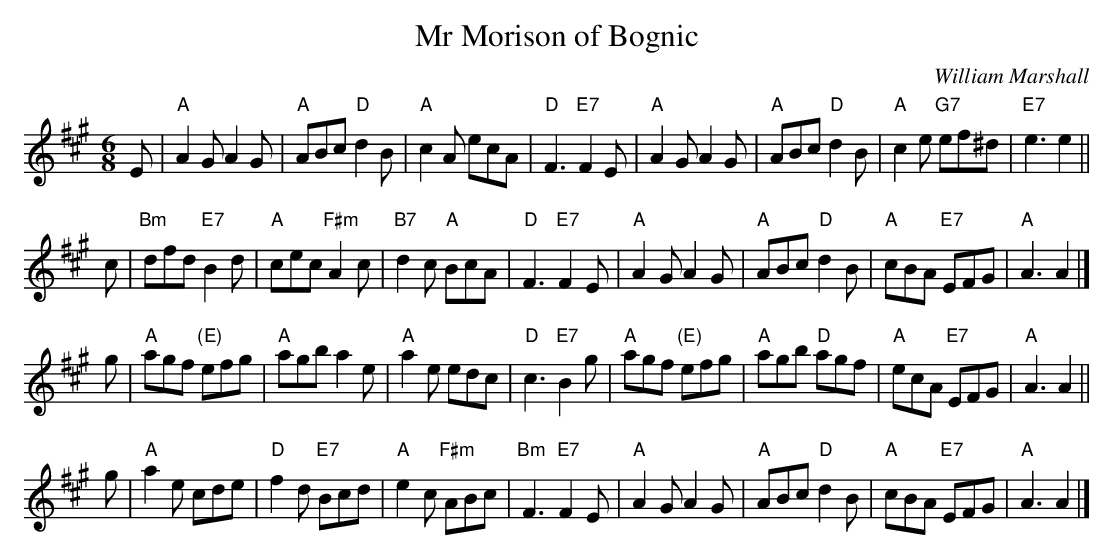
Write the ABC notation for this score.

X:1
T: Mr Morison of Bognic
C: William Marshall
M: 6/8
L: 1/8
K: A
E \
| "A"A2G A2G | "A"ABc "D"d2B | "A"c2A ecA | "D"F3 "E7"F2E \
| "A"A2G A2G | "A"ABc "D"d2B | "A"c2e "G7"ef^d | "E7"e3 e2 ||
c \
| "Bm"dfd "E7"B2d | "A"cec "F#m"A2c | "B7"d2c "A"BcA | "D"F3 "E7"F2E \
| "A"A2G A2G | "A"ABc "D"d2B | "A"cBA "E7"EFG | "A"A3 A2 |]
g \
| "A"agf "(E)"efg | "A"agb a2e | "A"a2e edc | "D"c3 "E7"B2g \
| "A"agf "(E)"efg | "A"agb "D"agf | "A"ecA "E7"EFG | "A"A3 A2 ||
g \
| "A"a2e cde | "D"f2d "E7"Bcd | "A"e2c "F#m"ABc | "Bm"F3 "E7"F2E \
| "A"A2G A2G | "A"ABc "D"d2B | "A"cBA "E7"EFG | "A"A3 A2 |]
